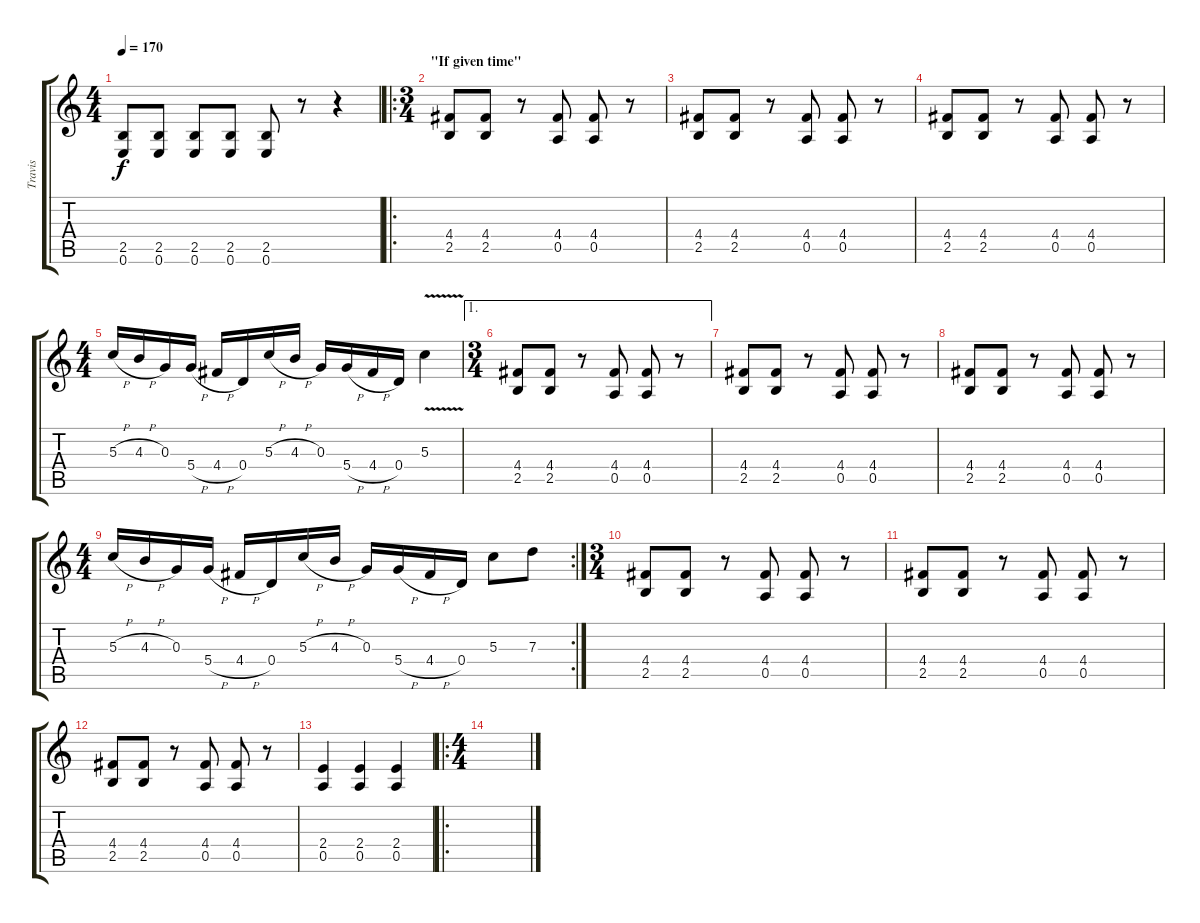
\track ("Travis" "Travis") {instrument overdrivenguitar}
\staff {score tabs}
\tuning (E4 B3 G3 D3 A2 E2) {hide}
\ts (4 4)
\tempo 170
\clef g2
\ks c
(2.5 0.6).8{dy f} (2.5 0.6).8 (2.5 0.6).8 (2.5 0.6).8 (2.5 0.6).8 r.8 r.4 |
\ro
\ts (3 4)
\section ("" "\"If given time\"")
(4.4 2.5).8 (4.4 2.5).8 r.8 (4.4 0.5).8 (4.4 0.5).8 r.8 |
(4.4 2.5).8 (4.4 2.5).8 r.8 (4.4 0.5).8 (4.4 0.5).8 r.8 |
(4.4 2.5).8 (4.4 2.5).8 r.8 (4.4 0.5).8 (4.4 0.5).8 r.8 |
\ts (4 4)
5.3{h}.16 4.3{h}.16 0.3.16 5.4{h}.16 4.4{h}.16 0.4.16 5.3{h}.16 4.3{h}.16 0.3.16 5.4{h}.16 4.4{h}.16 0.4.16 5.3{v}.4 |
\ae 1
\ts (3 4)
(4.4 2.5).8 (4.4 2.5).8 r.8 (4.4 0.5).8 (4.4 0.5).8 r.8 |
(4.4 2.5).8 (4.4 2.5).8 r.8 (4.4 0.5).8 (4.4 0.5).8 r.8 |
(4.4 2.5).8 (4.4 2.5).8 r.8 (4.4 0.5).8 (4.4 0.5).8 r.8 |
\rc 2
\ts (4 4)
5.3{h}.16 4.3{h}.16 0.3.16 5.4{h}.16 4.4{h}.16 0.4.16 5.3{h}.16 4.3{h}.16 0.3.16 5.4{h}.16 4.4{h}.16 0.4.16 5.3.8 7.3.8 |
\ts (3 4)
(4.4 2.5).8 (4.4 2.5).8 r.8 (4.4 0.5).8 (4.4 0.5).8 r.8 |
(4.4 2.5).8 (4.4 2.5).8 r.8 (4.4 0.5).8 (4.4 0.5).8 r.8 |
(4.4 2.5).8 (4.4 2.5).8 r.8 (4.4 0.5).8 (4.4 0.5).8 r.8 |
(2.4 0.5).4 (2.4 0.5).4 (2.4 0.5).4 |
\ro
\ts (4 4)
